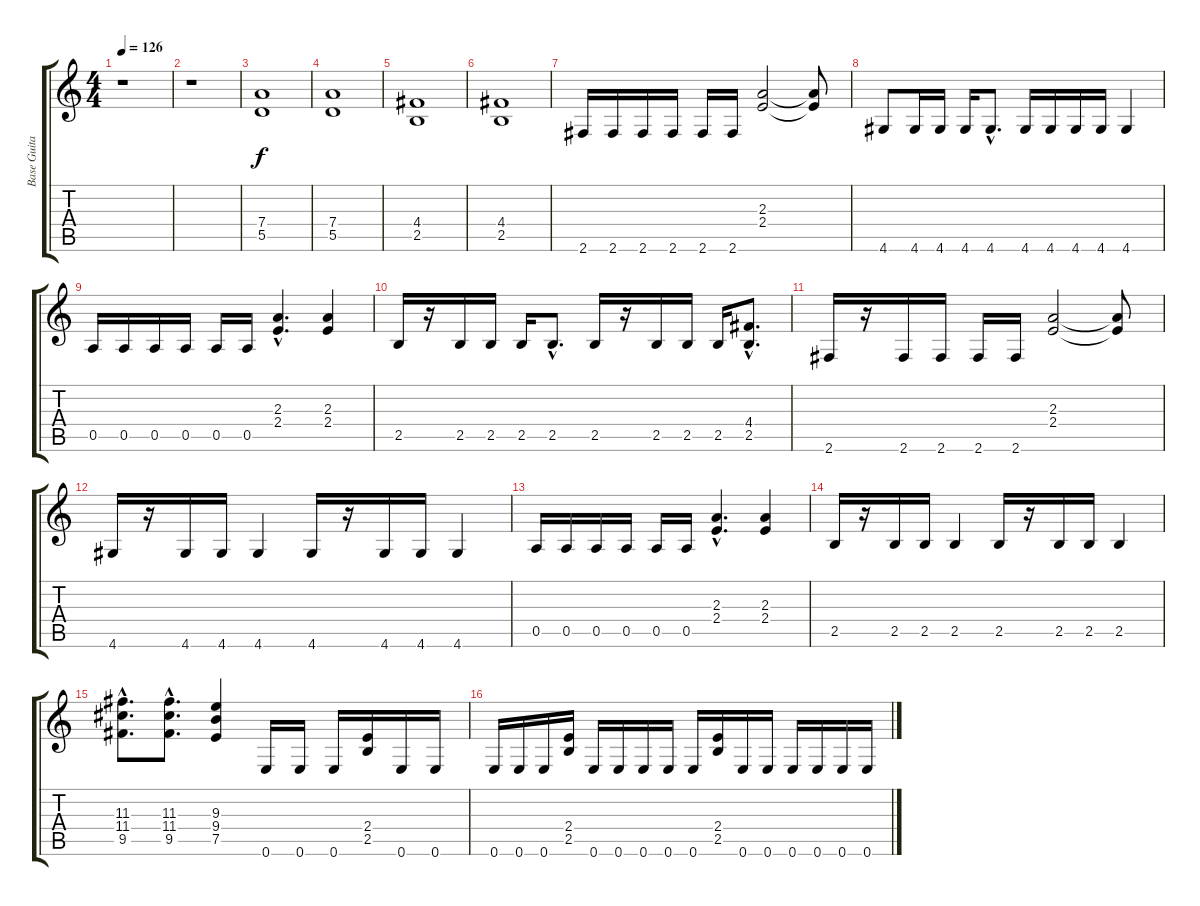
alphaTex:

\track ("Base Guitar" "Base Guita") {instrument distortionguitar}
\staff {score tabs}
\tuning (E4 B3 G3 D3 A2 E2) {hide}
\ts (4 4)
\tempo 126
\clef g2
\ks c
r.1{dy f} |
r.1 |
(7.4 5.5).1 |
(7.4 5.5).1 |
(4.4 2.5).1 |
(4.4 2.5).1 |
2.6.16 2.6.16 2.6.16 2.6.16 2.6.16 2.6.16 (2.3 2.4).2 (2.3{t} 2.4{t}).8 |
4.6.8 4.6.16 4.6.16 4.6.16 4.6{hac}.8{d} 4.6.16 4.6.16 4.6.16 4.6.16 4.6.4 |
0.5.16 0.5.16 0.5.16 0.5.16 0.5.16 0.5.16 (2.3{hac} 2.4{hac}).4{d} (2.3 2.4).4 |
2.5.16 r.16 2.5.16 2.5.16 2.5.16 2.5{hac}.8{d} 2.5.16 r.16 2.5.16 2.5.16 2.5.16 (4.4{hac} 2.5{hac}).8{d} |
2.6.16 r.16 2.6.16 2.6.16 2.6.16 2.6.16 (2.3 2.4).2 (2.3{t} 2.4{t}).8 |
4.6.16 r.16 4.6.16 4.6.16 4.6.4 4.6.16 r.16 4.6.16 4.6.16 4.6.4 |
0.5.16 0.5.16 0.5.16 0.5.16 0.5.16 0.5.16 (2.3{hac} 2.4{hac}).4{d} (2.3 2.4).4 |
2.5.16 r.16 2.5.16 2.5.16 2.5.4 2.5.16 r.16 2.5.16 2.5.16 2.5.4 |
(11.3{hac} 11.4{hac} 9.5{hac}).8{d} (11.3{hac} 11.4{hac} 9.5{hac}).8{d} (9.3 9.4 7.5).4 0.6.16 0.6.16 0.6.16 (2.4 2.5).16 0.6.16 0.6.16 |
0.6.16 0.6.16 0.6.16 (2.4 2.5).16 0.6.16 0.6.16 0.6.16 0.6.16 0.6.16 (2.4 2.5).16 0.6.16 0.6.16 0.6.16 0.6.16 0.6.16 0.6.16
